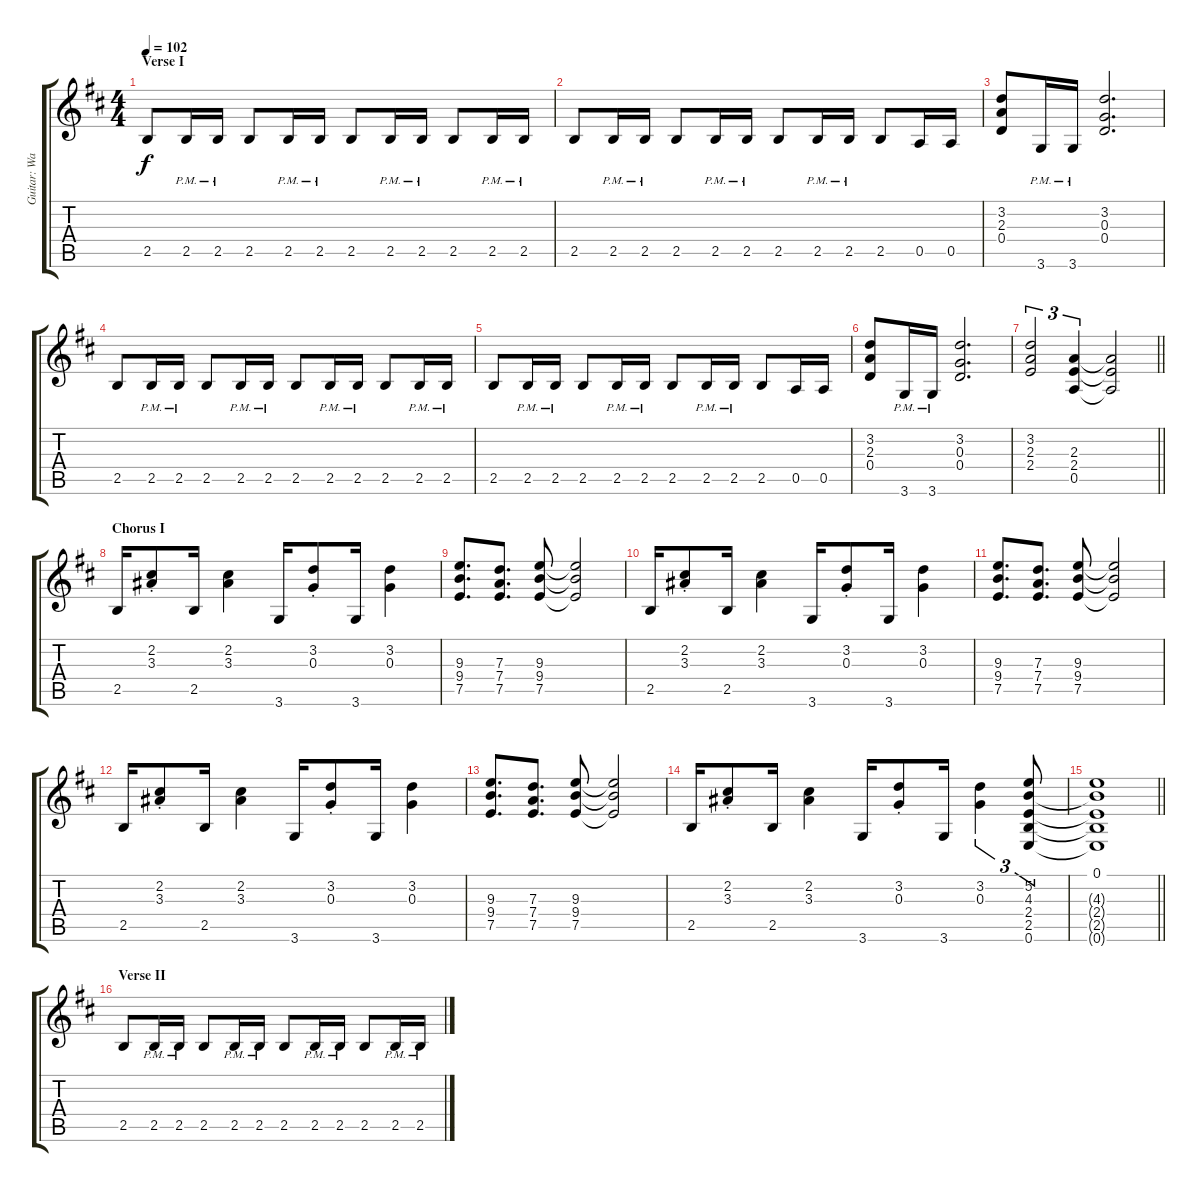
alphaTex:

\track ("Guitar: Warren" "Guitar: Wa") {instrument distortionguitar}
\staff {score tabs}
\tuning (E4 B3 G3 D3 A2 E2) {hide}
\ts (4 4)
\section ("" "Verse I")
\tempo 102
\clef g2
\ks d
2.5.8{dy f} 2.5{pm}.16 2.5{pm}.16 2.5.8 2.5{pm}.16 2.5{pm}.16 2.5.8 2.5{pm}.16 2.5{pm}.16 2.5.8 2.5{pm}.16 2.5{pm}.16 |
2.5.8 2.5{pm}.16 2.5{pm}.16 2.5.8 2.5{pm}.16 2.5{pm}.16 2.5.8 2.5{pm}.16 2.5{pm}.16 2.5.8 0.5.16 0.5.16 |
(3.2 2.3 0.4).8 3.6{pm}.16 3.6{pm}.16 (3.2 0.3 0.4).2{d} |
2.5.8 2.5{pm}.16 2.5{pm}.16 2.5.8 2.5{pm}.16 2.5{pm}.16 2.5.8 2.5{pm}.16 2.5{pm}.16 2.5.8 2.5{pm}.16 2.5{pm}.16 |
2.5.8 2.5{pm}.16 2.5{pm}.16 2.5.8 2.5{pm}.16 2.5{pm}.16 2.5.8 2.5{pm}.16 2.5{pm}.16 2.5.8 0.5.16 0.5.16 |
(3.2 2.3 0.4).8 3.6{pm}.16 3.6{pm}.16 (3.2 0.3 0.4).2{d} |
\barLineRight lightlight
(3.2 2.3 2.4).2{tu (3 2)} (2.3 2.4 0.5).4{tu (3 2)} (2.3{t} 2.4{t} 0.5{t}).2 |
\section ("" "Chorus I")
2.5.16 (2.2{st} 3.3{st}).8 2.5.16 (2.2 3.3).4 3.6.16 (3.2{st} 0.3{st}).8 3.6.16 (3.2 0.3).4 |
(9.3 9.4 7.5).8{d} (7.3 7.4 7.5).8{d} (9.3 9.4 7.5).8 (9.3{t} 9.4{t} 7.5{t}).2 |
2.5.16 (2.2{st} 3.3{st}).8 2.5.16 (2.2 3.3).4 3.6.16 (3.2{st} 0.3{st}).8 3.6.16 (3.2 0.3).4 |
(9.3 9.4 7.5).8{d} (7.3 7.4 7.5).8{d} (9.3 9.4 7.5).8 (9.3{t} 9.4{t} 7.5{t}).2 |
2.5.16 (2.2{st} 3.3{st}).8 2.5.16 (2.2 3.3).4 3.6.16 (3.2{st} 0.3{st}).8 3.6.16 (3.2 0.3).4 |
(9.3 9.4 7.5).8{d} (7.3 7.4 7.5).8{d} (9.3 9.4 7.5).8 (9.3{t} 9.4{t} 7.5{t}).2 |
2.5.16 (2.2{st} 3.3{st}).8 2.5.16 (2.2 3.3).4 3.6.16 (3.2{st} 0.3{st}).8 3.6.16 (3.2 0.3).4{tu (3 2)} (5.2 4.3 2.4 2.5 0.6).8{tu (3 2)} |
\barLineRight lightlight
(0.1 4.3{t} 2.4{t} 2.5{t} 0.6{t}).1 |
\section ("" "Verse II")
2.5.8 2.5{pm}.16 2.5{pm}.16 2.5.8 2.5{pm}.16 2.5{pm}.16 2.5.8 2.5{pm}.16 2.5{pm}.16 2.5.8 2.5{pm}.16 2.5{pm}.16
